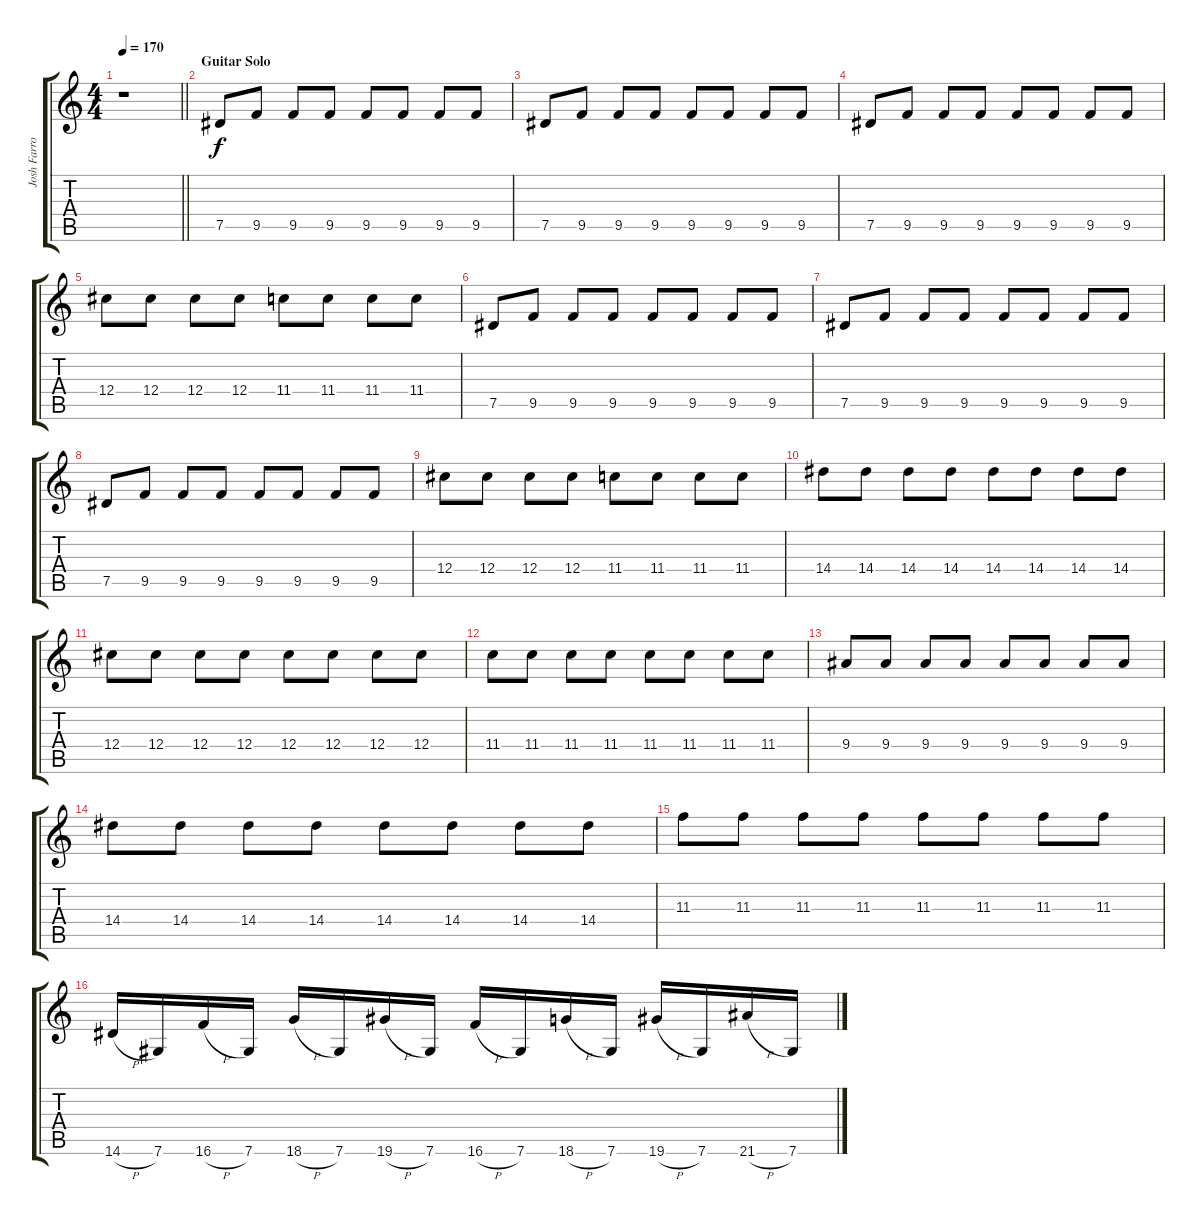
\track ("Josh Farro (Overdub Guitar)" "Josh Farro") {instrument overdrivenguitar}
\staff {score tabs}
\tuning (Eb4 Bb3 Gb3 Db3 Ab2 Db2) {hide}
\ts (4 4)
\tempo 170
\clef g2
\barLineRight lightlight
\ks c
r.1{dy f} |
\section ("" "Guitar Solo")
7.5.8{instrument overdrivenguitar} 9.5.8 9.5.8 9.5.8 9.5.8 9.5.8 9.5.8 9.5.8 |
7.5.8 9.5.8 9.5.8 9.5.8 9.5.8 9.5.8 9.5.8 9.5.8 |
7.5.8 9.5.8 9.5.8 9.5.8 9.5.8 9.5.8 9.5.8 9.5.8 |
12.4.8 12.4.8 12.4.8 12.4.8 11.4.8 11.4.8 11.4.8 11.4.8 |
7.5.8 9.5.8 9.5.8 9.5.8 9.5.8 9.5.8 9.5.8 9.5.8 |
7.5.8 9.5.8 9.5.8 9.5.8 9.5.8 9.5.8 9.5.8 9.5.8 |
7.5.8 9.5.8 9.5.8 9.5.8 9.5.8 9.5.8 9.5.8 9.5.8 |
12.4.8 12.4.8 12.4.8 12.4.8 11.4.8 11.4.8 11.4.8 11.4.8 |
14.4.8 14.4.8 14.4.8 14.4.8 14.4.8 14.4.8 14.4.8 14.4.8 |
12.4.8 12.4.8 12.4.8 12.4.8 12.4.8 12.4.8 12.4.8 12.4.8 |
11.4.8 11.4.8 11.4.8 11.4.8 11.4.8 11.4.8 11.4.8 11.4.8 |
9.4.8 9.4.8 9.4.8 9.4.8 9.4.8 9.4.8 9.4.8 9.4.8 |
14.4.8 14.4.8 14.4.8 14.4.8 14.4.8 14.4.8 14.4.8 14.4.8 |
11.3.8 11.3.8 11.3.8 11.3.8 11.3.8 11.3.8 11.3.8 11.3.8 |
14.6{h}.16 7.6.16 16.6{h}.16 7.6.16 18.6{h}.16 7.6.16 19.6{h}.16 7.6.16 16.6{h}.16 7.6.16 18.6{h}.16 7.6.16 19.6{h}.16 7.6.16 21.6{h}.16 7.6.16
